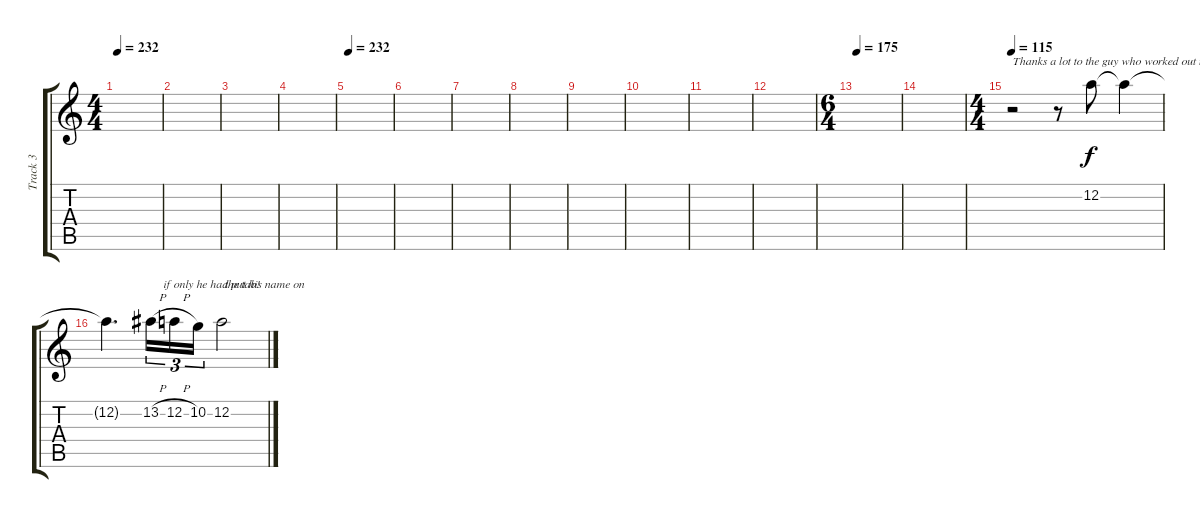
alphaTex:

\track ("Track 3" "Track 3") {instrument acousticguitarsteel}
\staff {score tabs}
\tuning (D4 A3 F3 C3 G2 D2) {hide}
\ts (4 4)
\tempo 232
\clef g2
\ks c
|
|
|
|
\tempo 232
|
|
|
|
|
|
|
|
\ts (6 4)
\tempo 175
|
|
\ts (4 4)
\tempo 115
r.2{txt "Thanks a lot to the guy who worked out the solo," volume 16 instrument distortionguitar} r.8 12.2.8 12.2{t}.4 |
12.2{t}.4{d txt "                   if only he had put his name on "} 13.2{h}.16{tu (3 2)} 12.2{h}.16{tu (3 2)} 10.2.16{tu (3 2)} 12.2.2{txt " the tab!"}
